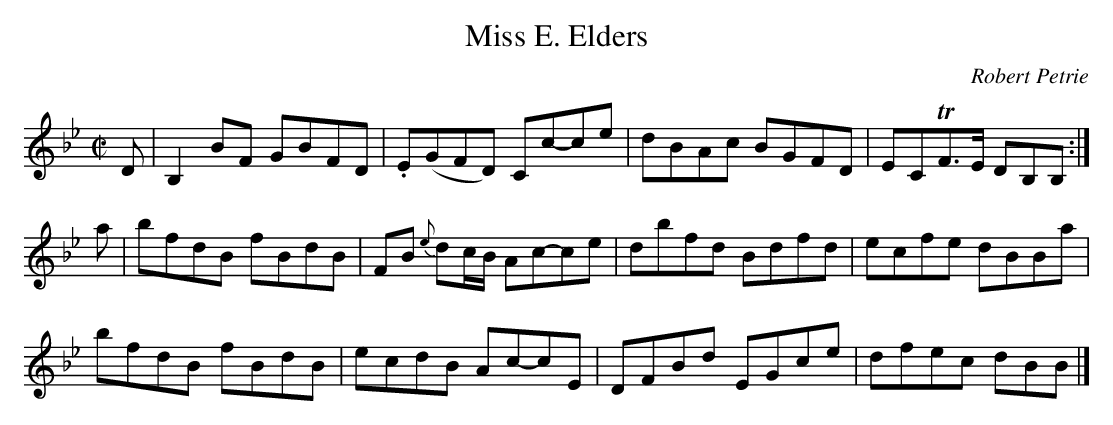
X:1
T:Miss E. Elders
C:Robert Petrie
L:1/8
M:C|
K:Bb
D|B,2 BF GBFD|.E(GFD)     Cc-ce|dBAc BGFD|ECTF>E DB,B,:|
a|bfdB   fBdB|FB {e }dc/B/ Ac-ce|dbfd Bdfd|ecfe   dBBa  |
  bfdB   fBdB|ecdB        Ac-cE|DFBd EGce|dfec dBB    |]
